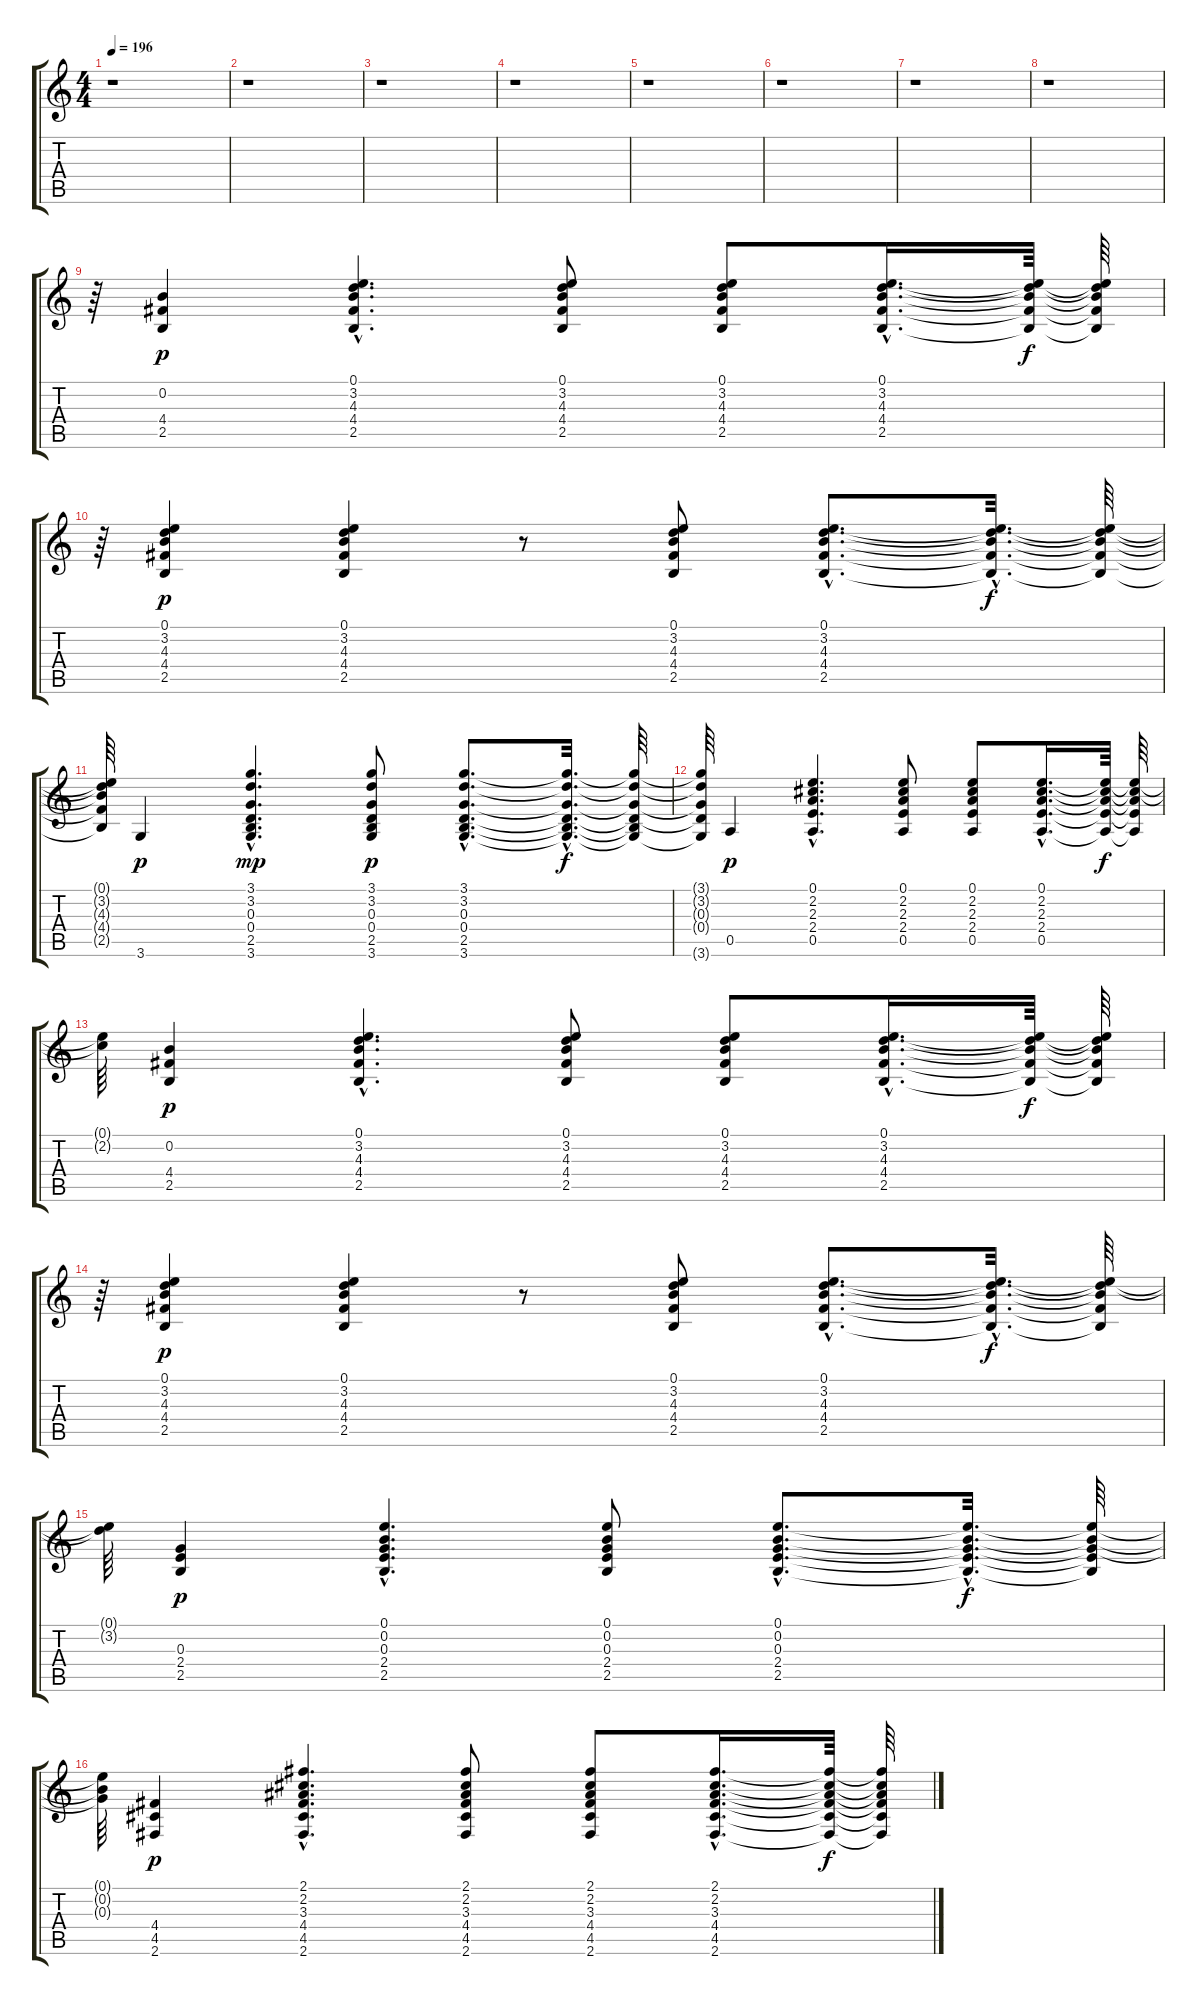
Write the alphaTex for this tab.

\track "" {instrument acousticguitarsteel}
\staff {score tabs}
\tuning (E4 B3 G3 D3 A2 E2) {hide}
\ts (4 4)
\tempo 196
\clef g2
\ks c
r.1{dy f} |
r.1 |
r.1 |
r.1 |
r.1 |
r.1 |
r.1 |
r.1 |
r.64 (0.2 4.4 2.5).4{dy p} (0.1{hac} 3.2{hac} 4.3{hac} 4.4{hac} 2.5{hac}).4{d} (0.1 3.2 4.3 4.4 2.5).8 (0.1 3.2 4.3 4.4 2.5).8 (0.1{hac} 3.2{hac} 4.3{hac} 4.4{hac} 2.5{hac}).16{d} (0.1{t} 3.2{t} 4.3{t} 4.4{t} 2.5{t}).64{dy f} (0.1{t} 3.2{t} 4.3{t} 4.4{t} 2.5{t}).64 |
r.64 (0.1 3.2 4.3 4.4 2.5).4{dy p} (0.1 3.2 4.3 4.4 2.5).4 r.8 (0.1 3.2 4.3 4.4 2.5).8 (0.1{hac} 3.2{hac} 4.3{hac} 4.4{hac} 2.5{hac}).8{d} (0.1{hac t} 3.2{hac t} 4.3{hac t} 4.4{hac t} 2.5{hac t}).32{d dy f} (0.1{t} 3.2{t} 4.3{t} 4.4{t} 2.5{t}).64 |
(0.1{t} 3.2{t} 4.3{t} 4.4{t} 2.5{t}).64 3.6.4{dy p} (3.1{hac} 3.2{hac} 0.3{hac} 0.4{hac} 2.5{hac} 3.6{hac}).4{d dy mp} (3.1 3.2 0.3 0.4 2.5 3.6).8{dy p} (3.1{hac} 3.2{hac} 0.3{hac} 0.4{hac} 2.5{hac} 3.6{hac}).8{d} (3.1{hac t} 3.2{hac t} 0.3{hac t} 0.4{hac t} 2.5{hac t} 3.6{hac t}).32{d dy f} (3.1{t} 3.2{t} 0.3{t} 0.4{t} 2.5{t} 3.6{t}).64 |
(3.1{t} 3.2{t} 0.3{t} 0.4{t} 3.6{t}).64 0.5.4{dy p} (0.1{hac} 2.2{hac} 2.3{hac} 2.4{hac} 0.5{hac}).4{d} (0.1 2.2 2.3 2.4 0.5).8 (0.1 2.2 2.3 2.4 0.5).8 (0.1{hac} 2.2{hac} 2.3{hac} 2.4{hac} 0.5{hac}).16{d} (0.1{t} 2.2{t} 2.3{t} 2.4{t} 0.5{t}).64{dy f} (0.1{t} 2.2{t} 2.3{t} 2.4{t} 0.5{t}).64 |
(0.1{t} 2.2{t}).64 (0.2 4.4 2.5).4{dy p} (0.1{hac} 3.2{hac} 4.3{hac} 4.4{hac} 2.5{hac}).4{d} (0.1 3.2 4.3 4.4 2.5).8 (0.1 3.2 4.3 4.4 2.5).8 (0.1{hac} 3.2{hac} 4.3{hac} 4.4{hac} 2.5{hac}).16{d} (0.1{t} 3.2{t} 4.3{t} 4.4{t} 2.5{t}).64{dy f} (0.1{t} 3.2{t} 4.3{t} 4.4{t} 2.5{t}).64 |
r.64 (0.1 3.2 4.3 4.4 2.5).4{dy p} (0.1 3.2 4.3 4.4 2.5).4 r.8 (0.1 3.2 4.3 4.4 2.5).8 (0.1{hac} 3.2{hac} 4.3{hac} 4.4{hac} 2.5{hac}).8{d} (0.1{hac t} 3.2{hac t} 4.3{hac t} 4.4{hac t} 2.5{hac t}).32{d dy f} (0.1{t} 3.2{t} 4.3{t} 4.4{t} 2.5{t}).64 |
(0.1{t} 3.2{t}).64 (0.3 2.4 2.5).4{dy p} (0.1{hac} 0.2{hac} 0.3{hac} 2.4{hac} 2.5{hac}).4{d} (0.1 0.2 0.3 2.4 2.5).8 (0.1{hac} 0.2{hac} 0.3{hac} 2.4{hac} 2.5{hac}).8{d} (0.1{hac t} 0.2{hac t} 0.3{hac t} 2.4{hac t} 2.5{hac t}).32{d dy f} (0.1{t} 0.2{t} 0.3{t} 2.4{t} 2.5{t}).64 |
(0.1{t} 0.2{t} 0.3{t}).64 (4.4 4.5 2.6).4{dy p} (2.1{hac} 2.2{hac} 3.3{hac} 4.4{hac} 4.5{hac} 2.6{hac}).4{d} (2.1 2.2 3.3 4.4 4.5 2.6).8 (2.1 2.2 3.3 4.4 4.5 2.6).8 (2.1{hac} 2.2{hac} 3.3{hac} 4.4{hac} 4.5{hac} 2.6{hac}).16{d} (2.1{t} 2.2{t} 3.3{t} 4.4{t} 4.5{t} 2.6{t}).64{dy f} (2.1{t} 2.2{t} 3.3{t} 4.4{t} 4.5{t} 2.6{t}).64
